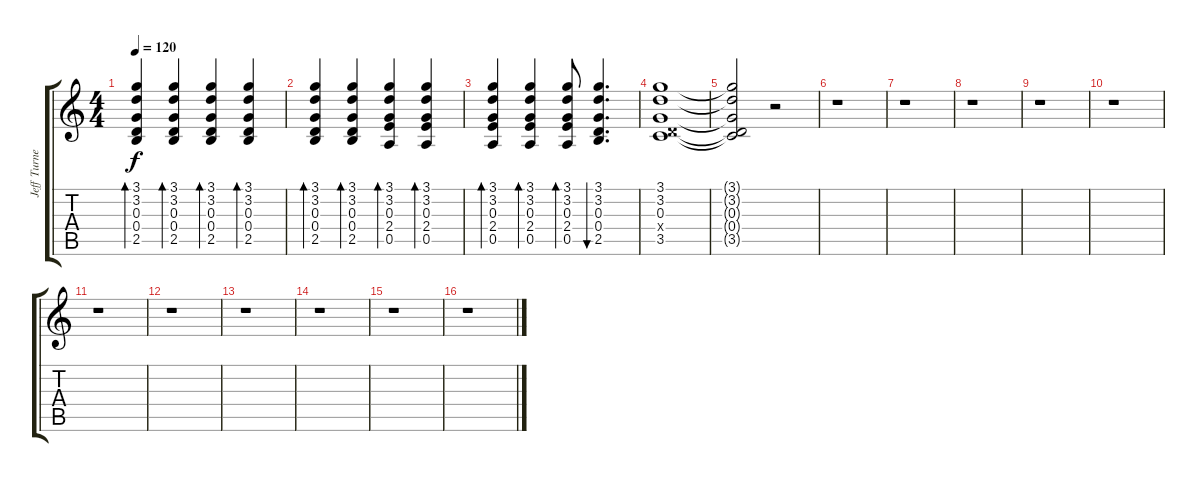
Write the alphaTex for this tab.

\track ("Jeff Turner" "Jeff Turne") {instrument acousticguitarsteel}
\staff {score tabs}
\tuning (E4 B3 G3 D3 A2 E2) {hide}
\ts (4 4)
\tempo 120
\clef g2
\ks c
(3.1 3.2 0.3 0.4 2.5).4{bd 60 dy f} (3.1 3.2 0.3 0.4 2.5).4{bd 60} (3.1 3.2 0.3 0.4 2.5).4{bd 60} (3.1 3.2 0.3 0.4 2.5).4{bd 60} |
(3.1 3.2 0.3 0.4 2.5).4{bd 60} (3.1 3.2 0.3 0.4 2.5).4{bd 60} (3.1 3.2 0.3 2.4 0.5).4{bd 60} (3.1 3.2 0.3 2.4 0.5).4{bd 60} |
(3.1 3.2 0.3 2.4 0.5).4{bd 60} (3.1 3.2 0.3 2.4 0.5).4{bd 60} (3.1 3.2 0.3 2.4 0.5).8{bd 60} (3.1 3.2 0.3 0.4 2.5).4{d bu 60} |
(3.1 3.2 0.3 0.4{x} 3.5).1 |
(3.1{t} 3.2{t} 0.3{t} 0.4{t} 3.5{t}).2 r.2 |
r.1 |
r.1 |
r.1 |
r.1 |
r.1 |
r.1 |
r.1 |
r.1 |
r.1 |
r.1 |
r.1
